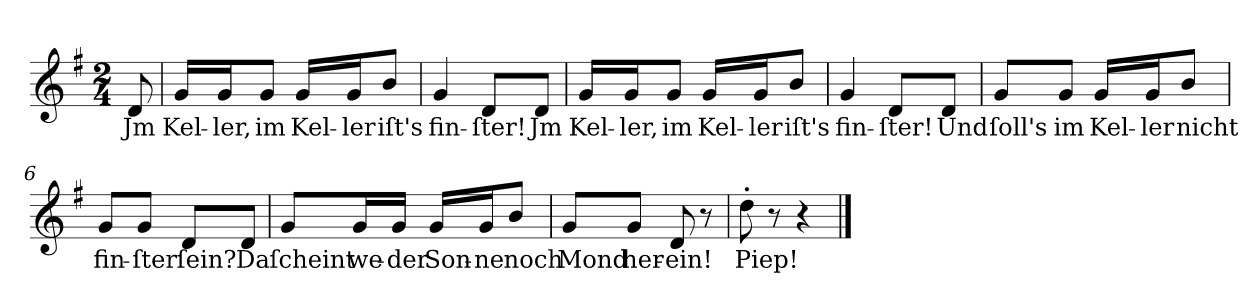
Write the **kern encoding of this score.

**kern	**text
*part1	*part1
*staff1	*staff1
*clefG2	*
*k[f#]	*
*G:	*
*M2/4	*
=	=
8d	Jm
=1	=1
16g/LL	Kel-
16g/J	-ler,
8g/J	im
16g/LL	Kel-
16g/J	-ler
8b/J	iſt's
=2	=2
4g	fin-
8d/L	-ſter!
8d/J	Jm
=3	=3
16g/LL	Kel-
16g/J	-ler,
8g/J	im
16g/LL	Kel-
16g/J	-ler
8b/J	iſt's
=4	=4
4g	fin-
8d/L	-ſter!
8d/J	Und
=5	=5
8g/L	ſoll's
8g/J	im
16g/LL	Kel-
16g/J	-ler
8b/J	nicht
=6	=6
8g/L	fin-
8g/J	-ſter
8d/L	ſein?
8d/J	Da
=7	=7
8g/L	ſcheint
16g/L	we-
16g/JJ	-der
16g/LL	Son-
16g/J	-ne
8b/J	noch
=8	=8
8g/L	Mond
8g/J	her-
8d	-ein!
8r	.
=9	=9
8dd'	Piep!
8r	.
4r	.
==	==
*-	*-
